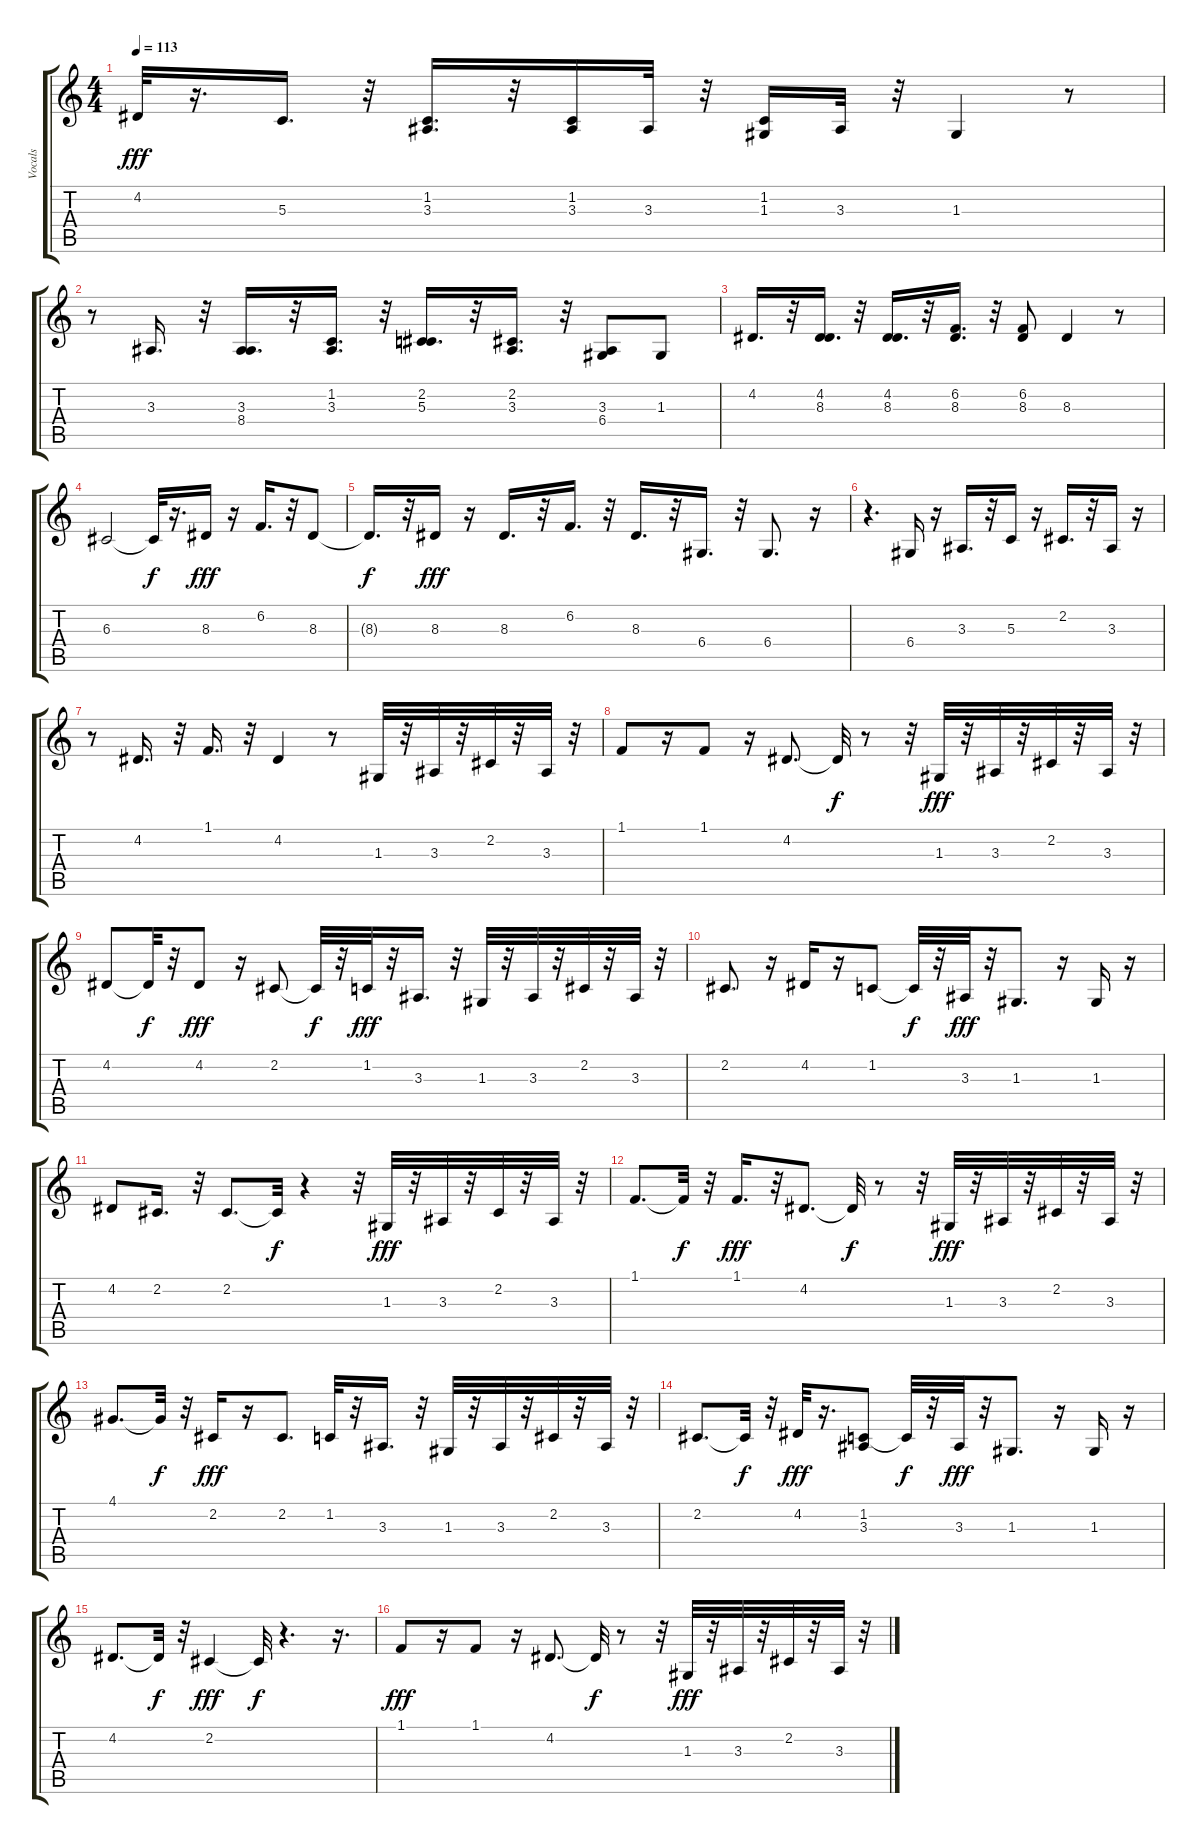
\track ("Vocals" "Vocals") {instrument tenorsax}
\staff {score tabs}
\tuning (E4 B3 G3 D3 A2 E2) {hide}
\ts (4 4)
\tempo 113
\clef g2
\ks c
4.2.32{dy fff} r.16{d} 5.3.16{d} r.32 (1.2 3.3).16{d} r.32 (1.2 3.3).16 3.3.32 r.32 (1.2 1.3).16 3.3.32 r.32 1.3.4 r.8 |
r.8 3.3.16{d} r.32 (3.3 8.4).16{d} r.32 (1.2 3.3).16{d} r.32 (2.2 5.3).16{d} r.32 (2.2 3.3).16{d} r.32 (3.3 6.4).8 1.3.8 |
4.2.16{d} r.32 (4.2 8.3).16{d} r.32 (4.2 8.3).16{d} r.32 (6.2 8.3).16{d} r.32 (6.2 8.3).8 8.3.4 r.8 |
6.3.2 6.3{t}.32{dy f} r.16{d} 8.3.16{dy fff} r.16 6.2.16{d} r.32 8.3.8 |
8.3{t}.16{d dy f} r.32 8.3.16{dy fff} r.16 8.3.16{d} r.32 6.2.16{d} r.32 8.3.16{d} r.32 6.4.16{d} r.32 6.4.8{d} r.16 |
r.4{d} 6.4.16 r.16 3.3.16{d} r.32 5.3.16 r.16 2.2.16{d} r.32 3.3.16 r.16 |
r.8 4.2.16{d} r.32 1.1.16{d} r.32 4.2.4 r.8 1.3.32 r.32 3.3.32 r.32 2.2.32 r.32 3.3.32 r.32 |
1.1.8 r.16 1.1.8 r.16 4.2.8{d} 4.2{t}.32{dy f} r.8 r.32 1.3.32{dy fff} r.32 3.3.32 r.32 2.2.32 r.32 3.3.32 r.32 |
4.2.8 4.2{t}.32{dy f} r.32 4.2.8{dy fff} r.16 2.2.8 2.2{t}.32{dy f} r.32 1.2.32{dy fff} r.32 3.3.16{d} r.32 1.3.32 r.32 3.3.32 r.32 2.2.32 r.32 3.3.32 r.32 |
2.2.8{d} r.16 4.2.16 r.16 1.2.8 1.2{t}.32{dy f} r.32 3.3.32{dy fff} r.32 1.3.8{d} r.16 1.3.16 r.16 |
4.2.8 2.2.16{d} r.32 2.2.8{d} 2.2{t}.32{dy f} r.4 r.32 1.3.32{dy fff} r.32 3.3.32 r.32 2.2.32 r.32 3.3.32 r.32 |
1.1.8{d} 1.1{t}.32{dy f} r.32 1.1.16{d dy fff} r.32 4.2.8{d} 4.2{t}.32{dy f} r.8 r.32 1.3.32{dy fff} r.32 3.3.32 r.32 2.2.32 r.32 3.3.32 r.32 |
4.1.8{d} 4.1{t}.32{dy f} r.32 2.2.16{dy fff} r.16 2.2.8{d} 1.2.32 r.32 3.3.16{d} r.32 1.3.32 r.32 3.3.32 r.32 2.2.32 r.32 3.3.32 r.32 |
2.2.8{d} 2.2{t}.32{dy f} r.32 4.2.32{dy fff} r.16{d} (1.2 3.3).8 1.2{t}.32{dy f} r.32 3.3.32{dy fff} r.32 1.3.8{d} r.16 1.3.16 r.16 |
4.2.8{d} 4.2{t}.32{dy f} r.32 2.2.4{dy fff} 2.2{t}.32{dy f} r.4{d} r.16{d} |
1.1.8{dy fff} r.16 1.1.8 r.16 4.2.8{d} 4.2{t}.32{dy f} r.8 r.32 1.3.32{dy fff} r.32 3.3.32 r.32 2.2.32 r.32 3.3.32 r.32
